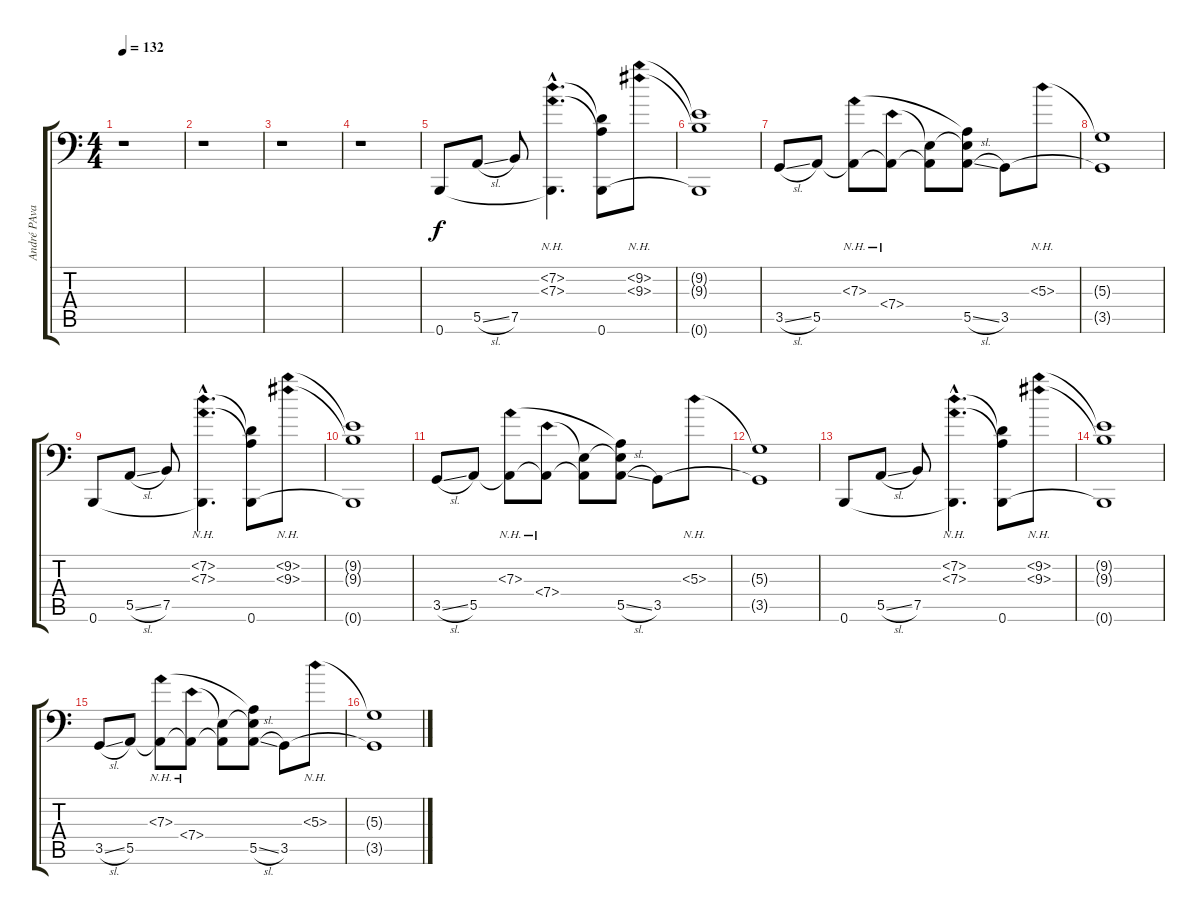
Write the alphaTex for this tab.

\track ("André PAvani" "André PAva") {instrument electricbassfinger}
\staff {score tabs}
\tuning (C3 G2 D2 A1 E1 B0) {hide}
\ts (4 4)
\tempo 132
\clef f4
\ks c
r.1{dy f instrument electricbassfinger} |
r.1 |
r.1 |
r.1 |
0.6.8 5.5{sl}.8 7.5.8 (7.2{nh hac} 7.3{nh hac} 0.6{hac t}).4{d} (7.2{t} 7.3{t} 0.6).8 (9.2{nh} 9.3{nh}).8 |
(9.2{t} 9.3{t} 0.6{t}).1 |
3.5{sl}.8 5.5.8 (7.3{nh} 5.5{t}).8 (7.4{nh} 5.5{t}).8 (7.4{t} 5.5{t}).8 (7.3{t} 7.4{t} 5.5{sl}).8 3.5.8 5.3{nh}.8 |
(5.3{t} 3.5{t}).1 |
0.6.8 5.5{sl}.8 7.5.8 (7.2{nh hac} 7.3{nh hac} 0.6{hac t}).4{d} (7.2{t} 7.3{t} 0.6).8 (9.2{nh} 9.3{nh}).8 |
(9.2{t} 9.3{t} 0.6{t}).1 |
3.5{sl}.8 5.5.8 (7.3{nh} 5.5{t}).8 (7.4{nh} 5.5{t}).8 (7.4{t} 5.5{t}).8 (7.3{t} 7.4{t} 5.5{sl}).8 3.5.8 5.3{nh}.8 |
(5.3{t} 3.5{t}).1 |
0.6.8 5.5{sl}.8 7.5.8 (7.2{nh hac} 7.3{nh hac} 0.6{hac t}).4{d} (7.2{t} 7.3{t} 0.6).8 (9.2{nh} 9.3{nh}).8 |
(9.2{t} 9.3{t} 0.6{t}).1 |
3.5{sl}.8 5.5.8 (7.3{nh} 5.5{t}).8 (7.4{nh} 5.5{t}).8 (7.4{t} 5.5{t}).8 (7.3{t} 7.4{t} 5.5{sl}).8 3.5.8 5.3{nh}.8 |
(5.3{t} 3.5{t}).1
